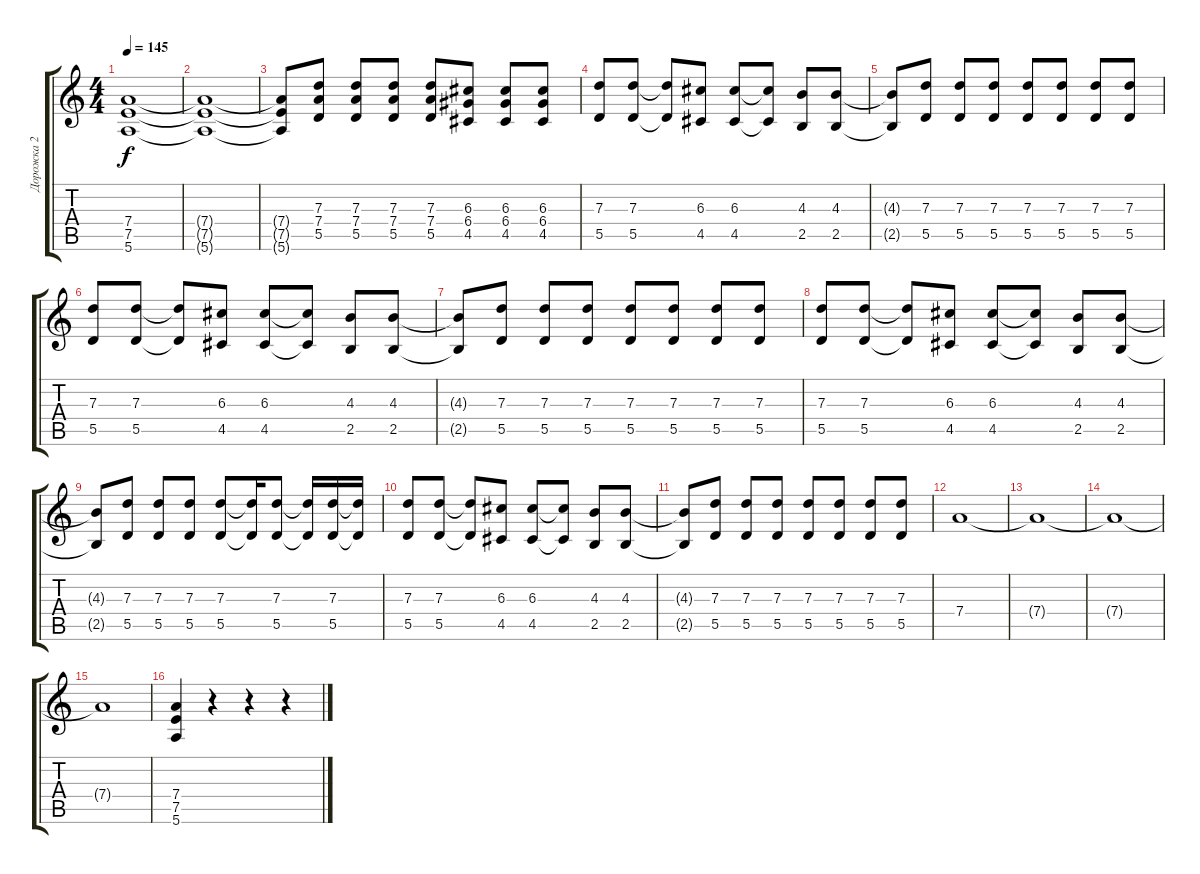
\track ("Дорожка 2" "Дорожка 2") {instrument distortionguitar}
\staff {score tabs}
\tuning (E4 B3 G3 D3 A2 E2) {hide}
\ts (4 4)
\tempo 145
\clef g2
\ks c
(7.4{t} 7.5{t} 5.6{t}).1{dy f} |
(7.4{t} 7.5{t} 5.6{t}).1 |
(7.4{t} 7.5{t} 5.6{t}).8 (7.3 7.4 5.5).8 (7.3 7.4 5.5).8 (7.3 7.4 5.5).8 (7.3 7.4 5.5).8 (6.3 6.4 4.5).8 (6.3 6.4 4.5).8 (6.3 6.4 4.5).8 |
(7.3 5.5).8{volume 10} (7.3 5.5).8 (7.3{t} 5.5{t}).8 (6.3 4.5).8 (6.3 4.5).8 (6.3{t} 4.5{t}).8 (4.3 2.5).8 (4.3 2.5).8 |
(4.3{t} 2.5{t}).8 (7.3 5.5).8 (7.3 5.5).8 (7.3 5.5).8 (7.3 5.5).8 (7.3 5.5).8 (7.3 5.5).8 (7.3 5.5).8 |
(7.3 5.5).8 (7.3 5.5).8 (7.3{t} 5.5{t}).8 (6.3 4.5).8 (6.3 4.5).8 (6.3{t} 4.5{t}).8 (4.3 2.5).8 (4.3 2.5).8 |
(4.3{t} 2.5{t}).8 (7.3 5.5).8 (7.3 5.5).8 (7.3 5.5).8 (7.3 5.5).8 (7.3 5.5).8 (7.3 5.5).8 (7.3 5.5).8 |
(7.3 5.5).8 (7.3 5.5).8 (7.3{t} 5.5{t}).8 (6.3 4.5).8 (6.3 4.5).8 (6.3{t} 4.5{t}).8 (4.3 2.5).8 (4.3 2.5).8 |
(4.3{t} 2.5{t}).8 (7.3 5.5).8 (7.3 5.5).8 (7.3 5.5).8 (7.3 5.5).8 (7.3{t} 5.5{t}).16 (7.3 5.5).8 (7.3{t} 5.5{t}).16 (7.3 5.5).16 (7.3{t} 5.5{t}).16 |
(7.3 5.5).8 (7.3 5.5).8 (7.3{t} 5.5{t}).8 (6.3 4.5).8 (6.3 4.5).8 (6.3{t} 4.5{t}).8 (4.3 2.5).8 (4.3 2.5).8 |
(4.3{t} 2.5{t}).8 (7.3 5.5).8 (7.3 5.5).8 (7.3 5.5).8 (7.3 5.5).8 (7.3 5.5).8 (7.3 5.5).8 (7.3 5.5).8 |
7.4.1 |
7.4{t}.1 |
7.4{t}.1 |
7.4{t}.1 |
(7.4 7.5 5.6).4{volume 16} r.4 r.4 r.4
